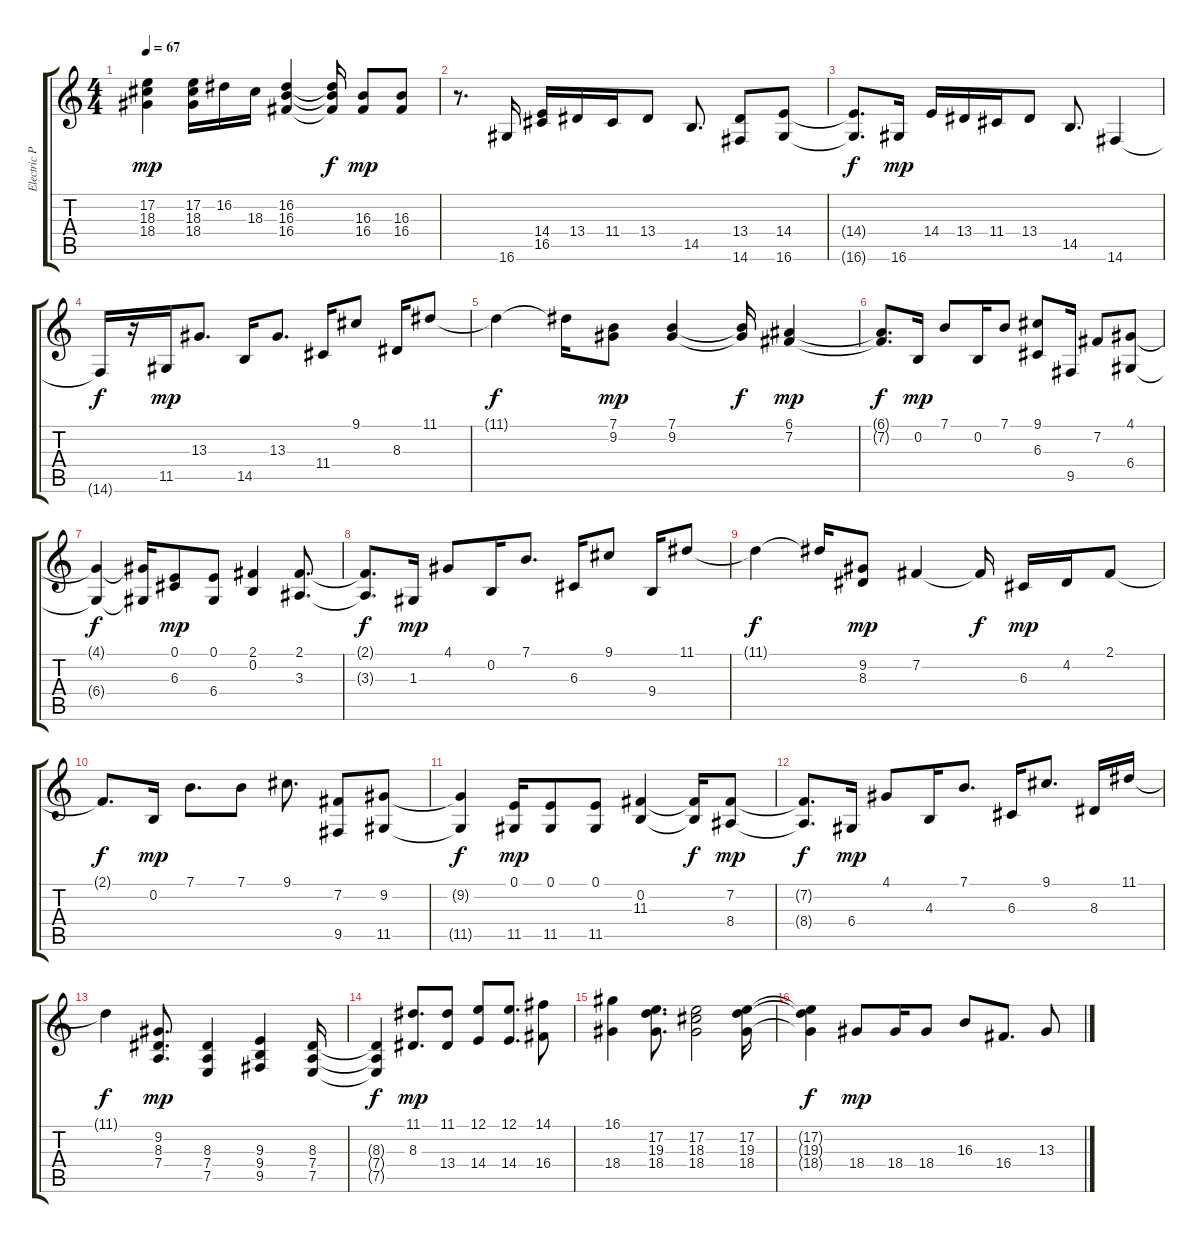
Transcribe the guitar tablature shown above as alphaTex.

\track ("Electric Piano Upper" "Electric P") {instrument ocarina}
\staff {score tabs}
\tuning (E4 B3 G3 D3 A2 E2) {hide}
\ts (4 4)
\tempo 67
\clef g2
\ks c
(17.2 18.3 18.4).4{dy mp} (17.2 18.3 18.4).16 16.2.16 18.3.16 (16.2 16.3 16.4).4 (16.2{t} 16.3{t} 16.4{t}).16{dy f} (16.3 16.4).8{dy mp} (16.3 16.4).8 |
r.8{d} 16.6.16 (14.4 16.5).16 13.4.16 11.4.16 13.4.8 14.5.8{d} (13.4 14.6).8 (14.4 16.6).8 |
(14.4{t} 16.6{t}).8{d dy f} 16.6.16{dy mp} 14.4.16 13.4.16 11.4.16 13.4.8 14.5.8{d} 14.6.4 |
14.6{t}.16{dy f} r.16 11.5.16{dy mp} 13.3.8{d} 14.5.16 13.3.8{d} 11.4.16 9.1.8 8.3.16 11.1.8 |
11.1{t}.4{dy f} 11.1{t}.16 (7.1 9.2).8{dy mp} (7.1 9.2).4 (7.1{t} 9.2{t}).16{dy f} (6.1 7.2).4{dy mp} |
(6.1{t} 7.2{t}).8{d dy f} 0.2.16{dy mp} 7.1.8 0.2.16 7.1.8 (9.1 6.3).8 9.5.16 7.2.8 (4.1 6.4).8 |
(4.1{t} 6.4{t}).4{dy f} (4.1{t} 6.4{t}).16 (0.1 6.3).8{dy mp} (0.1 6.4).8 (2.1 0.2).4 (2.1 3.3).8{d} |
(2.1{t} 3.3{t}).8{d dy f} 1.3.16{dy mp} 4.1.8 0.2.16 7.1.8{d} 6.3.16 9.1.8 9.4.16 11.1.8 |
11.1{t}.4{dy f} 11.1{t}.16 (9.2 8.3).8{dy mp} 7.2.4 7.2{t}.16{dy f} 6.3.16{dy mp} 4.2.16 2.1.8 |
2.1{t}.8{d dy f} 0.2.16{dy mp} 7.1.8{d} 7.1.8 9.1.8{d} (7.2 9.5).8 (9.2 11.5).8 |
(9.2{t} 11.5{t}).4{dy f} (0.1 11.5).16{dy mp} (0.1 11.5).8 (0.1 11.5).8 (0.2 11.3).4 (0.2{t} 11.3{t}).16{dy f} (7.2 8.4).8{dy mp} |
(7.2{t} 8.4{t}).8{d dy f} 6.4.16{dy mp} 4.1.8 4.3.16 7.1.8{d} 6.3.16 9.1.8{d} 8.3.16 11.1.16 |
11.1{t}.4{dy f} (9.2 8.3 7.4).8{d dy mp} (8.3 7.4 7.5).4 (9.3 9.4 9.5).4 (8.3 7.4 7.5).16 |
(8.3{t} 7.4{t} 7.5{t}).4{dy f} (11.1 8.3).8{d dy mp} (11.1 13.4).8 (12.1 14.4).8 (12.1 14.4).8{d} (14.1 16.4).8 |
(16.1 18.4).4 (17.2 19.3 18.4).8{d} (17.2 18.3 18.4).2 (17.2 19.3 18.4).16 |
(17.2{t} 19.3{t} 18.4{t}).4{dy f} 18.4.8{dy mp} 18.4.16 18.4.8 16.3.8 16.4.8{d} 13.3.8
